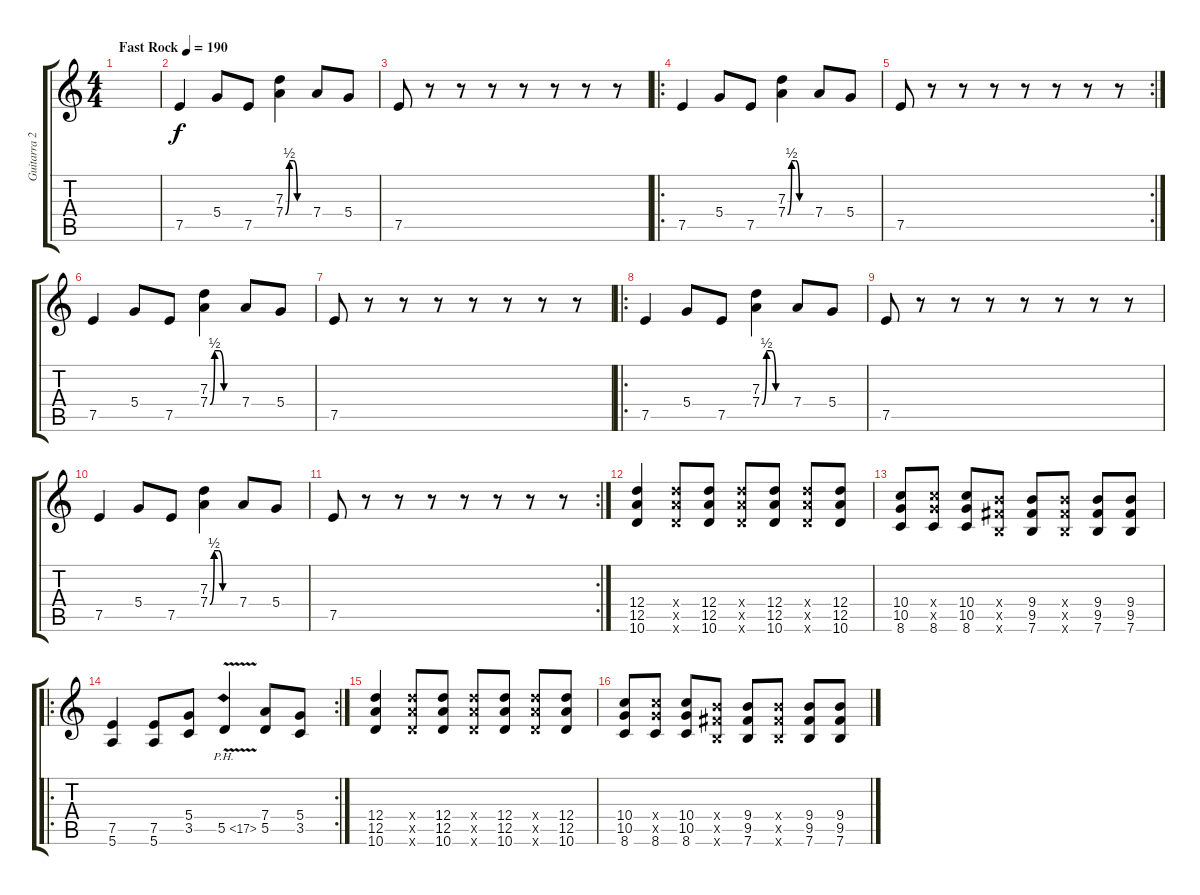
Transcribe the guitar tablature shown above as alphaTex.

\track ("Guitarra 2" "Guitarra 2") {instrument distortionguitar}
\staff {score tabs}
\tuning (E4 B3 G3 D3 A2 E2) {hide}
\ts (4 4)
\tempo (190 "Fast Rock")
\clef g2
\ks c
|
7.5.4 5.4.8 7.5.8 (7.3 7.4{be (custom 0 0 10 2 20 2 30 0 60 0)}).4 7.4.8 5.4.8 |
7.5.8 r.8 r.8 r.8 r.8 r.8 r.8 r.8 |
\ro
7.5.4 5.4.8 7.5.8 (7.3 7.4{be (custom 0 0 10 2 20 2 30 0 60 0)}).4 7.4.8 5.4.8 |
\rc 2
7.5.8 r.8 r.8 r.8 r.8 r.8 r.8 r.8 |
7.5.4 5.4.8 7.5.8 (7.3 7.4{be (custom 0 0 10 2 20 2 30 0 60 0)}).4 7.4.8 5.4.8 |
7.5.8 r.8 r.8 r.8 r.8 r.8 r.8 r.8 |
\ro
7.5.4 5.4.8 7.5.8 (7.3 7.4{be (custom 0 0 10 2 20 2 30 0 60 0)}).4 7.4.8 5.4.8 |
7.5.8 r.8 r.8 r.8 r.8 r.8 r.8 r.8 |
7.5.4 5.4.8 7.5.8 (7.3 7.4{be (custom 0 0 10 2 20 2 30 0 60 0)}).4 7.4.8 5.4.8 |
\rc 2
7.5.8 r.8 r.8 r.8 r.8 r.8 r.8 r.8 |
(12.4 12.5 10.6).4 (12.4{x} 12.5{x} 10.6{x}).8 (12.4 12.5 10.6).8 (12.4{x} 12.5{x} 10.6{x}).8 (12.4 12.5 10.6).8 (12.4{x} 12.5{x} 10.6{x}).8 (12.4 12.5 10.6).8 |
(10.4 10.5 8.6).8 (10.4{x} 10.5{x} 8.6).8 (10.4 10.5 8.6).8 (9.4{x} 9.5{x} 7.6{x}).8 (9.4 9.5 7.6).8 (9.4{x} 9.5{x} 7.6{x}).8 (9.4 9.5 7.6).8 (9.4 9.5 7.6).8 |
\ro
\rc 2
(7.5 5.6).4 (7.5 5.6).8 (5.4 3.5).8 5.5{ph 12 v}.4 (7.4 5.5).8 (5.4 3.5).8 |
(12.4 12.5 10.6).4 (12.4{x} 12.5{x} 10.6{x}).8 (12.4 12.5 10.6).8 (12.4{x} 12.5{x} 10.6{x}).8 (12.4 12.5 10.6).8 (12.4{x} 12.5{x} 10.6{x}).8 (12.4 12.5 10.6).8 |
(10.4 10.5 8.6).8 (10.4{x} 10.5{x} 8.6).8 (10.4 10.5 8.6).8 (9.4{x} 9.5{x} 7.6{x}).8 (9.4 9.5 7.6).8 (9.4{x} 9.5{x} 7.6{x}).8 (9.4 9.5 7.6).8 (9.4 9.5 7.6).8
